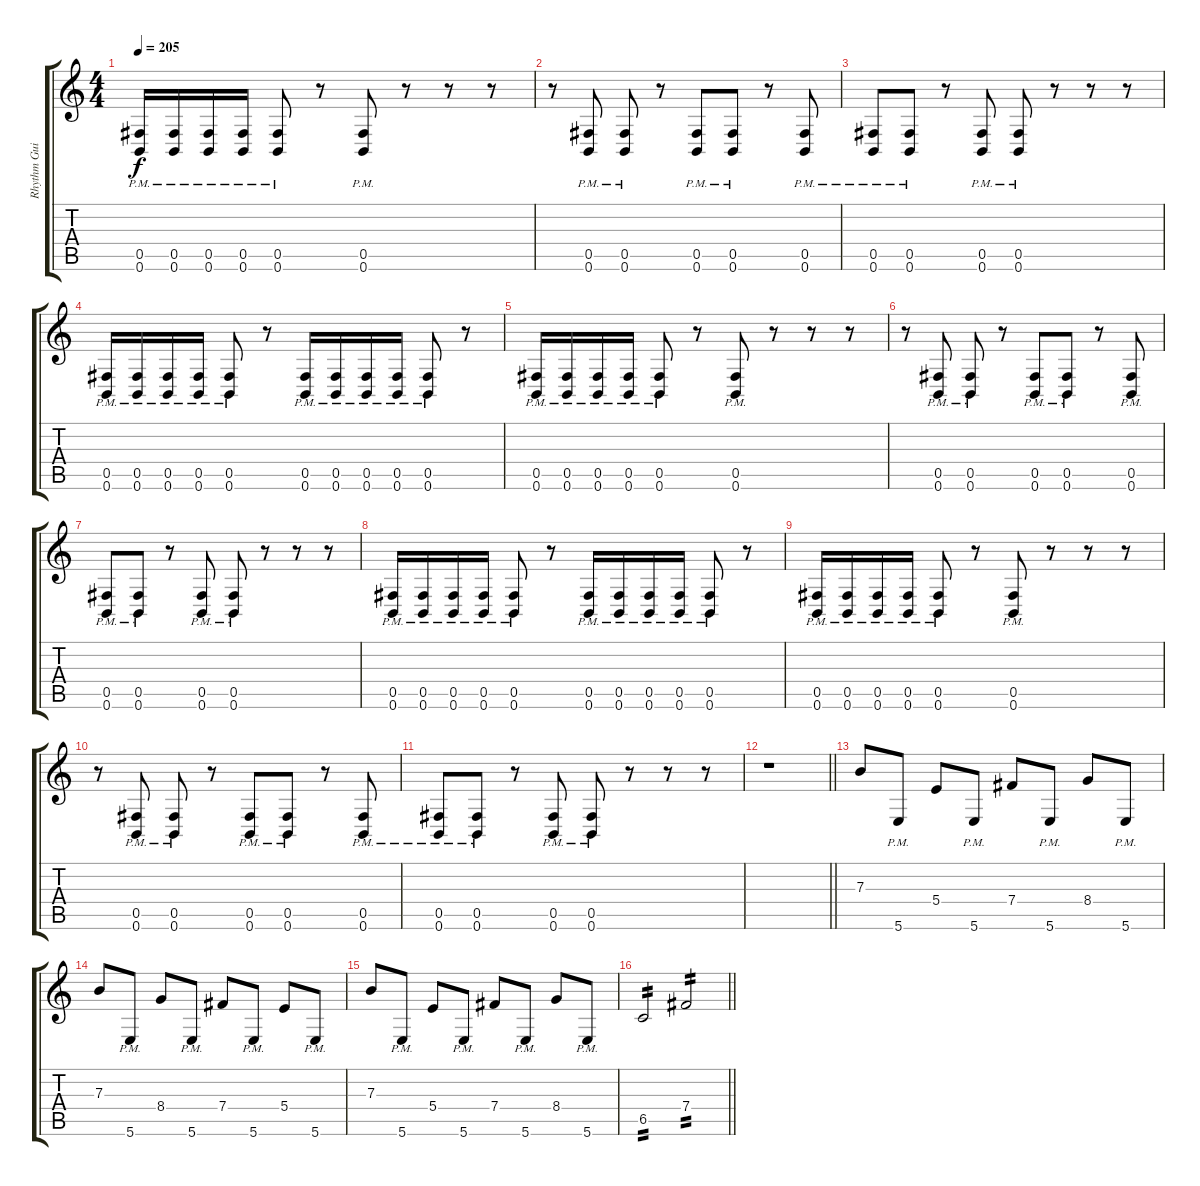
\track ("Rhythm Guitar 2" "Rhythm Gui") {instrument overdrivenguitar}
\staff {score tabs}
\tuning (Db4 Ab3 E3 B2 Gb2 B1) {hide}
\ts (4 4)
\tempo 205
\clef g2
\ks c
(0.5{pm} 0.6{pm}).16{dy f} (0.5{pm} 0.6{pm}).16 (0.5{pm} 0.6{pm}).16 (0.5{pm} 0.6{pm}).16 (0.5{pm} 0.6{pm}).8 r.8 (0.5{pm} 0.6{pm}).8 r.8 r.8 r.8 |
r.8 (0.5{pm} 0.6{pm}).8 (0.5{pm} 0.6{pm}).8 r.8 (0.5{pm} 0.6{pm}).8 (0.5{pm} 0.6{pm}).8 r.8 (0.5{pm} 0.6{pm}).8 |
(0.5{pm} 0.6{pm}).8 (0.5{pm} 0.6{pm}).8 r.8 (0.5{pm} 0.6{pm}).8 (0.5{pm} 0.6{pm}).8 r.8 r.8 r.8 |
(0.5{pm} 0.6{pm}).16 (0.5{pm} 0.6{pm}).16 (0.5{pm} 0.6{pm}).16 (0.5{pm} 0.6{pm}).16 (0.5{pm} 0.6{pm}).8 r.8 (0.5{pm} 0.6{pm}).16 (0.5{pm} 0.6{pm}).16 (0.5{pm} 0.6{pm}).16 (0.5{pm} 0.6{pm}).16 (0.5{pm} 0.6{pm}).8 r.8 |
(0.5{pm} 0.6{pm}).16 (0.5{pm} 0.6{pm}).16 (0.5{pm} 0.6{pm}).16 (0.5{pm} 0.6{pm}).16 (0.5{pm} 0.6{pm}).8 r.8 (0.5{pm} 0.6{pm}).8 r.8 r.8 r.8 |
r.8 (0.5{pm} 0.6{pm}).8 (0.5{pm} 0.6{pm}).8 r.8 (0.5{pm} 0.6{pm}).8 (0.5{pm} 0.6{pm}).8 r.8 (0.5{pm} 0.6{pm}).8 |
(0.5{pm} 0.6{pm}).8 (0.5{pm} 0.6{pm}).8 r.8 (0.5{pm} 0.6{pm}).8 (0.5{pm} 0.6{pm}).8 r.8 r.8 r.8 |
(0.5{pm} 0.6{pm}).16 (0.5{pm} 0.6{pm}).16 (0.5{pm} 0.6{pm}).16 (0.5{pm} 0.6{pm}).16 (0.5{pm} 0.6{pm}).8 r.8 (0.5{pm} 0.6{pm}).16 (0.5{pm} 0.6{pm}).16 (0.5{pm} 0.6{pm}).16 (0.5{pm} 0.6{pm}).16 (0.5{pm} 0.6{pm}).8 r.8 |
(0.5{pm} 0.6{pm}).16 (0.5{pm} 0.6{pm}).16 (0.5{pm} 0.6{pm}).16 (0.5{pm} 0.6{pm}).16 (0.5{pm} 0.6{pm}).8 r.8 (0.5{pm} 0.6{pm}).8 r.8 r.8 r.8 |
r.8 (0.5{pm} 0.6{pm}).8 (0.5{pm} 0.6{pm}).8 r.8 (0.5{pm} 0.6{pm}).8 (0.5{pm} 0.6{pm}).8 r.8 (0.5{pm} 0.6{pm}).8 |
(0.5{pm} 0.6{pm}).8 (0.5{pm} 0.6{pm}).8 r.8 (0.5{pm} 0.6{pm}).8 (0.5{pm} 0.6{pm}).8 r.8 r.8 r.8 |
\barLineRight lightlight
r.1 |
\section ("" "")
7.3.8 5.6{pm}.8 5.4.8 5.6{pm}.8 7.4.8 5.6{pm}.8 8.4.8 5.6{pm}.8 |
7.3.8 5.6{pm}.8 8.4.8 5.6{pm}.8 7.4.8 5.6{pm}.8 5.4.8 5.6{pm}.8 |
7.3.8 5.6{pm}.8 5.4.8 5.6{pm}.8 7.4.8 5.6{pm}.8 8.4.8 5.6{pm}.8 |
\barLineRight lightlight
6.5.2{tp 2} 7.4.2{tp 2}
